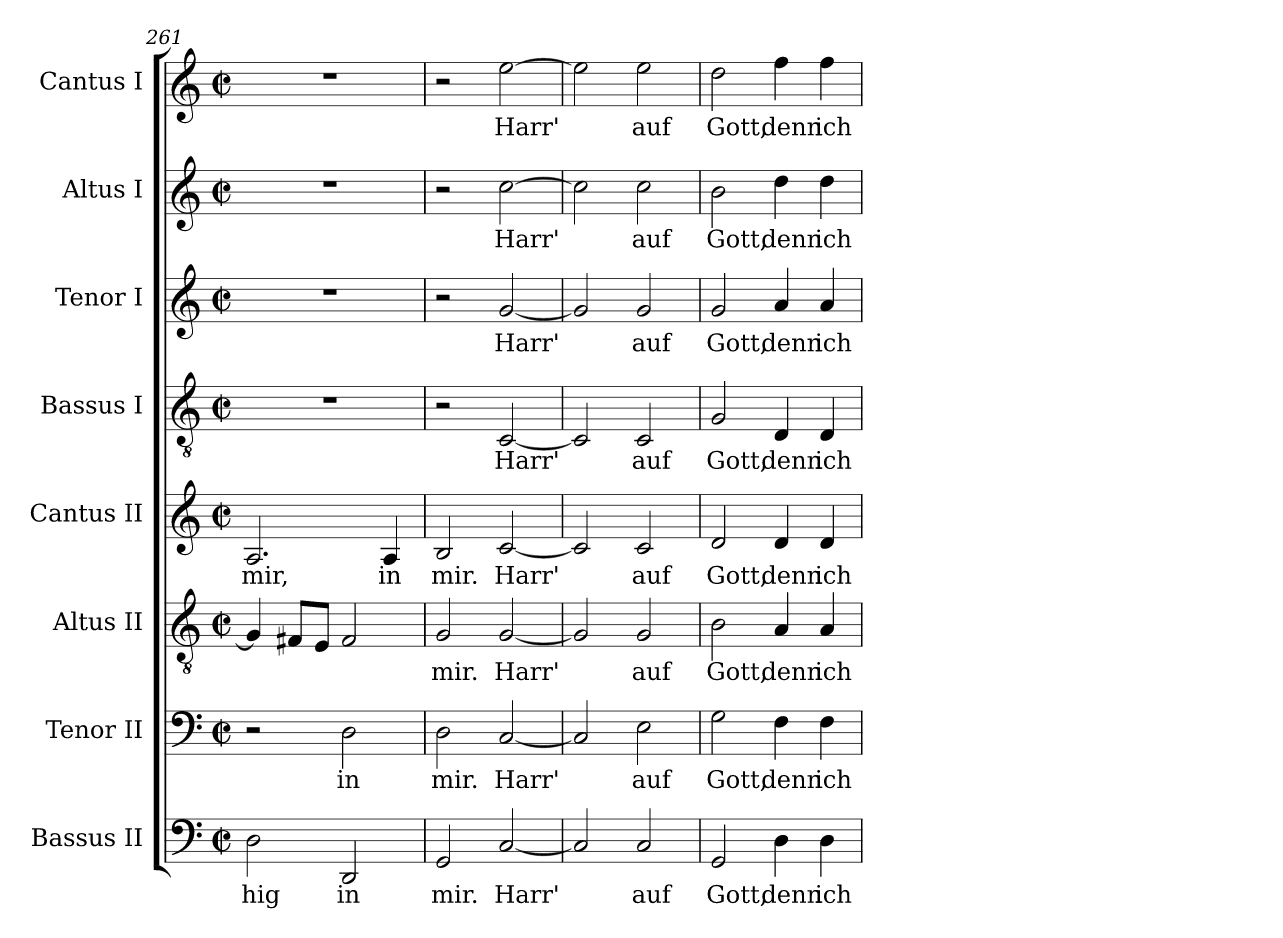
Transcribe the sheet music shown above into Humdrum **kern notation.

**kern	**text	**kern	**text	**kern	**text	**kern	**text	**kern	**text	**kern	**text	**kern	**text	**kern	**text
*part8	*part8	*part7	*part7	*part6	*part6	*part5	*part5	*part4	*part4	*part3	*part3	*part2	*part2	*part1	*part1
*staff8	*staff8	*staff7	*staff7	*staff6	*staff6	*staff5	*staff5	*staff4	*staff4	*staff3	*staff3	*staff2	*staff2	*staff1	*staff1
*I"Bassus II	*	*I"Tenor II	*	*I"Altus II	*	*I"Cantus II	*	*I"Bassus I	*	*I"Tenor I	*	*I"Altus I	*	*I"Cantus I	*
*I'B2	*	*I'T2	*	*I'A2	*	*I'C2	*	*I'B1	*	*I'T1	*	*I'A1	*	*I'C1	*
*clefF4	*	*clefF4	*	*clefGv2	*	*clefG2	*	*clefGv2	*	*clefG2	*	*clefG2	*	*clefG2	*
*k[]	*	*k[]	*	*k[]	*	*k[]	*	*k[]	*	*k[]	*	*k[]	*	*k[]	*
*C:	*	*C:	*	*C:	*	*C:	*	*C:	*	*C:	*	*C:	*	*C:	*
*M2/2	*	*M2/2	*	*M2/2	*	*M2/2	*	*M2/2	*	*M2/2	*	*M2/2	*	*M2/2	*
*met(c|)	*	*met(c|)	*	*met(c|)	*	*met(c|)	*	*met(c|)	*	*met(c|)	*	*met(c|)	*	*met(c|)	*
=261	=261	=261	=261	=261	=261	=261	=261	=261	=261	=261	=261	=261	=261	=261	=261
!	!LO:LY:b	!	!	!	!	!	!	!	!	!	!	!	!	!	!
!	!	!	!	!	!	!	!LO:LY:b	!	!	!	!	!	!	!	!
2D\	-hig	2r	.	4G/]	.	2.A/	mir,	1r	.	1r	.	1r	.	1r	.
.	.	.	.	8F#X/L	.	.	.	.	.	.	.	.	.	.	.
.	.	.	.	8E/J	.	.	.	.	.	.	.	.	.	.	.
!	!LO:LY:b	!	!	!	!	!	!	!	!	!	!	!	!	!	!
!	!	!	!LO:LY:b	!	!	!	!	!	!	!	!	!	!	!	!
2DD/	in	2D\	in	2F#/	.	.	.	.	.	.	.	.	.	.	.
!	!	!	!	!	!	!	!LO:LY:b	!	!	!	!	!	!	!	!
.	.	.	.	.	.	4A/	in	.	.	.	.	.	.	.	.
!!LO:PB:g=z
=262	=262	=262	=262	=262	=262	=262	=262	=262	=262	=262	=262	=262	=262	=262	=262
!	!LO:LY:b	!	!	!	!	!	!	!	!	!	!	!	!	!	!
!	!	!	!LO:LY:b	!	!	!	!	!	!	!	!	!	!	!	!
!	!	!	!	!	!LO:LY:b	!	!	!	!	!	!	!	!	!	!
!	!	!	!	!	!	!	!LO:LY:b	!	!	!	!	!	!	!	!
2GG/	mir.	2D\	mir.	2G/	mir.	2B/	mir.	2r	.	2r	.	2r	.	2r	.
!	!LO:LY:b	!	!	!	!	!	!	!	!	!	!	!	!	!	!
!	!	!	!LO:LY:b	!	!	!	!	!	!	!	!	!	!	!	!
!	!	!	!	!	!LO:LY:b	!	!	!	!	!	!	!	!	!	!
!	!	!	!	!	!	!	!LO:LY:b	!	!	!	!	!	!	!	!
!	!	!	!	!	!	!	!	!	!LO:LY:b	!	!	!	!	!	!
!	!	!	!	!	!	!	!	!	!	!	!LO:LY:b	!	!	!	!
!	!	!	!	!	!	!	!	!	!	!	!	!	!LO:LY:b	!	!
!	!	!	!	!	!	!	!	!	!	!	!	!	!	!	!LO:LY:b
[2C/	Harr'	[2C/	Harr'	[2G/	Harr'	[2c/	Harr'	[2C/	Harr'	[2g/	Harr'	[2cc\	Harr'	[2ee\	Harr'
=263	=263	=263	=263	=263	=263	=263	=263	=263	=263	=263	=263	=263	=263	=263	=263
2C/]	.	2C/]	.	2G/]	.	2c/]	.	2C/]	.	2g/]	.	2cc\]	.	2ee\]	.
!	!LO:LY:b	!	!	!	!	!	!	!	!	!	!	!	!	!	!
!	!	!	!LO:LY:b	!	!	!	!	!	!	!	!	!	!	!	!
!	!	!	!	!	!LO:LY:b	!	!	!	!	!	!	!	!	!	!
!	!	!	!	!	!	!	!LO:LY:b	!	!	!	!	!	!	!	!
!	!	!	!	!	!	!	!	!	!LO:LY:b	!	!	!	!	!	!
!	!	!	!	!	!	!	!	!	!	!	!LO:LY:b	!	!	!	!
!	!	!	!	!	!	!	!	!	!	!	!	!	!LO:LY:b	!	!
!	!	!	!	!	!	!	!	!	!	!	!	!	!	!	!LO:LY:b
2C/	auf	2E\	auf	2G/	auf	2c/	auf	2C/	auf	2g/	auf	2cc\	auf	2ee\	auf
=264	=264	=264	=264	=264	=264	=264	=264	=264	=264	=264	=264	=264	=264	=264	=264
!	!LO:LY:b	!	!	!	!	!	!	!	!	!	!	!	!	!	!
!	!	!	!LO:LY:b	!	!	!	!	!	!	!	!	!	!	!	!
!	!	!	!	!	!LO:LY:b	!	!	!	!	!	!	!	!	!	!
!	!	!	!	!	!	!	!LO:LY:b	!	!	!	!	!	!	!	!
!	!	!	!	!	!	!	!	!	!LO:LY:b	!	!	!	!	!	!
!	!	!	!	!	!	!	!	!	!	!	!LO:LY:b	!	!	!	!
!	!	!	!	!	!	!	!	!	!	!	!	!	!LO:LY:b	!	!
!	!	!	!	!	!	!	!	!	!	!	!	!	!	!	!LO:LY:b
2GG/	Gott,	2G\	Gott,	2B\	Gott,	2d/	Gott,	2G/	Gott,	2g/	Gott,	2b\	Gott,	2dd\	Gott,
!	!LO:LY:b	!	!	!	!	!	!	!	!	!	!	!	!	!	!
!	!	!	!LO:LY:b	!	!	!	!	!	!	!	!	!	!	!	!
!	!	!	!	!	!LO:LY:b	!	!	!	!	!	!	!	!	!	!
!	!	!	!	!	!	!	!LO:LY:b	!	!	!	!	!	!	!	!
!	!	!	!	!	!	!	!	!	!LO:LY:b	!	!	!	!	!	!
!	!	!	!	!	!	!	!	!	!	!	!LO:LY:b	!	!	!	!
!	!	!	!	!	!	!	!	!	!	!	!	!	!LO:LY:b	!	!
!	!	!	!	!	!	!	!	!	!	!	!	!	!	!	!LO:LY:b
4D\	denn	4F\	denn	4A/	denn	4d/	denn	4D/	denn	4a/	denn	4dd\	denn	4ff\	denn
!	!LO:LY:b	!	!	!	!	!	!	!	!	!	!	!	!	!	!
!	!	!	!LO:LY:b	!	!	!	!	!	!	!	!	!	!	!	!
!	!	!	!	!	!LO:LY:b	!	!	!	!	!	!	!	!	!	!
!	!	!	!	!	!	!	!LO:LY:b	!	!	!	!	!	!	!	!
!	!	!	!	!	!	!	!	!	!LO:LY:b	!	!	!	!	!	!
!	!	!	!	!	!	!	!	!	!	!	!LO:LY:b	!	!	!	!
!	!	!	!	!	!	!	!	!	!	!	!	!	!LO:LY:b	!	!
!	!	!	!	!	!	!	!	!	!	!	!	!	!	!	!LO:LY:b
4D\	ich	4F\	ich	4A/	ich	4d/	ich	4D/	ich	4a/	ich	4dd\	ich	4ff\	ich
=	=	=	=	=	=	=	=	=	=	=	=	=	=	=	=
*-	*-	*-	*-	*-	*-	*-	*-	*-	*-	*-	*-	*-	*-	*-	*-
